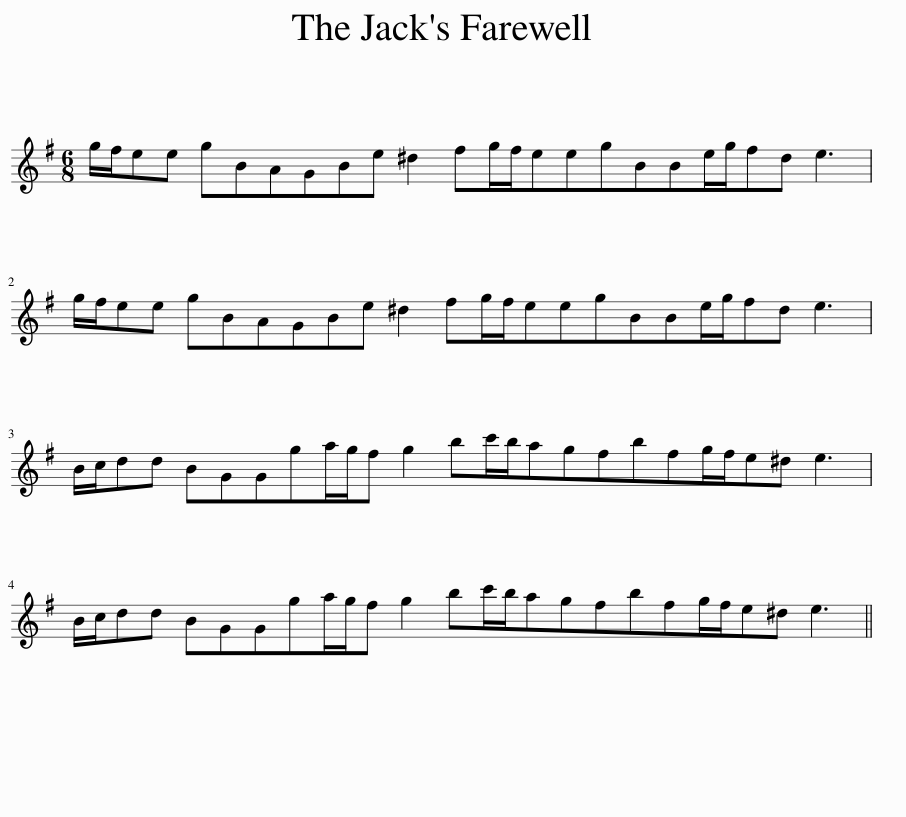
X:1
L:1/8
M:6/8
I:linebreak $
K:Emin
V:1 treble
V:1
 g/f/ee gBAGBe ^d2 fg/f/eegBBe/g/fd e3 |$ g/f/ee gBAGBe ^d2 fg/f/eegBBe/g/fd e3 |$ B/c/dd BGGga/g/f g2 bc'/b/agfbfg/f/e^d e3 |$ B/c/dd BGGga/g/f g2 bc'/b/agfbfg/f/e^d e3 || %4
